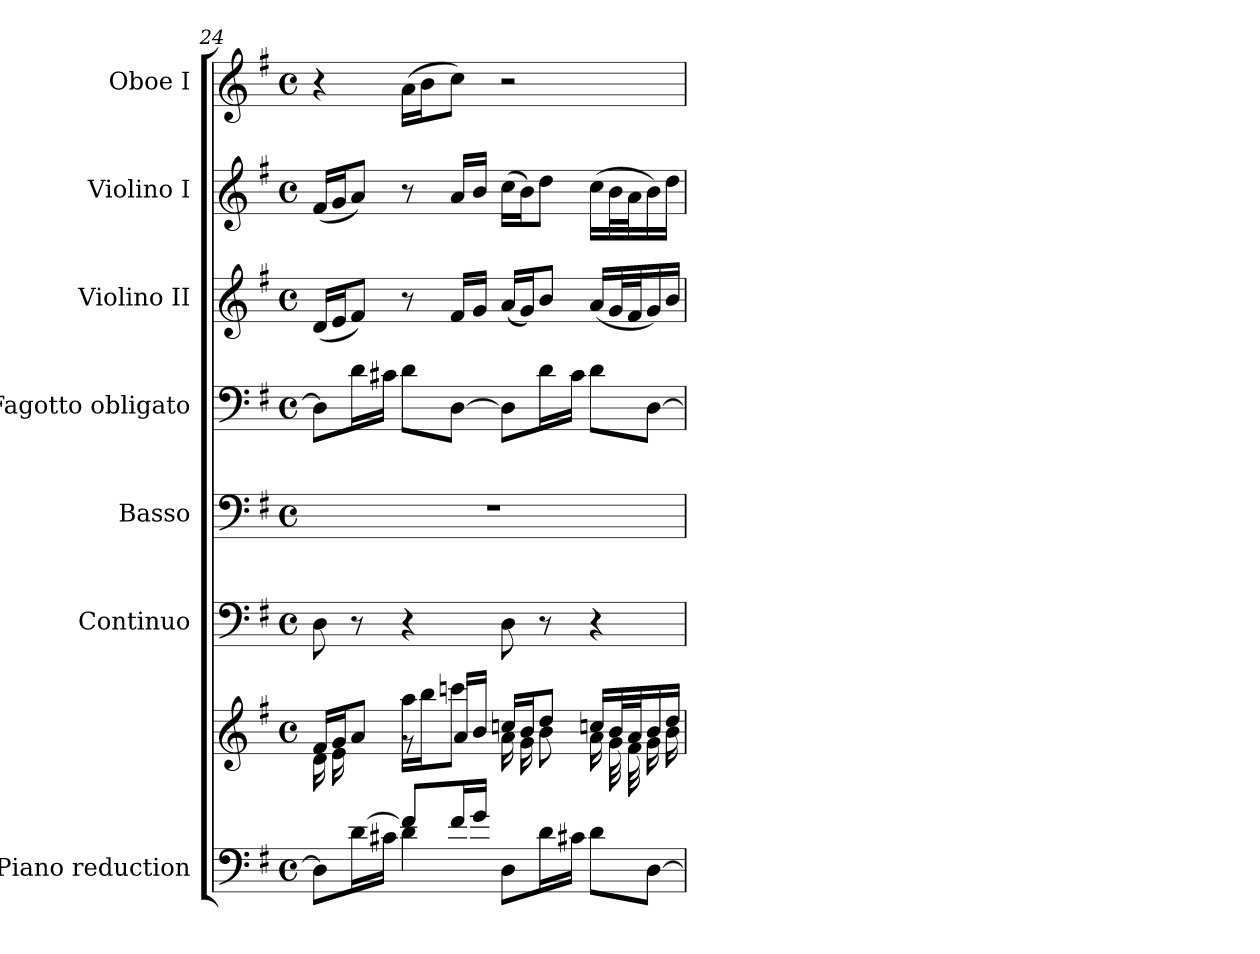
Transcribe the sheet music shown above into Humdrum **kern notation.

**kern	**kern	**kern	**kern	**kern	**kern	**kern	**kern
*part7	*part7	*part6	*part5	*part4	*part3	*part2	*part1
*staff8	*staff7	*staff6	*staff5	*staff4	*staff3	*staff2	*staff1
*I"Piano reduction	*	*I"Continuo	*I"Basso	*I"Fagotto obligato	*I"Violino II	*I"Violino I	*I"Oboe I
*I'Pno	*	*	*	*	*I'Vln	*I'Vln	*I'Ob
*clefF4	*clefG2	*clefF4	*clefF4	*clefF4	*clefG2	*clefG2	*clefG2
*k[f#]	*k[f#]	*k[f#]	*k[f#]	*k[f#]	*k[f#]	*k[f#]	*k[f#]
*M4/4	*M4/4	*M4/4	*M4/4	*M4/4	*M4/4	*M4/4	*M4/4
*met(c)	*met(c)	*met(c)	*met(c)	*met(c)	*met(c)	*met(c)	*met(c)
=24	=24	=24	=24	=24	=24	=24	=24
*^	*^	*	*	*	*	*	*
*	*	*	*^	*	*	*	*	*	*
8ryy	8D\L]	16f#/LL	16d\LL	4ryy	8D\	1r	8D\L]	(16d/LL	(16f#/LL	4r
.	.	16g/J	16e\J	.	.	.	.	16e/J	16g/J	.
[8f#/J	16d\L	8a/J	4.ryy	.	8r	.	16d\L	8f#/J)	8a/J)	.
.	16c#X\JJ	.	.	.	.	.	16c#X\JJ	.	.	.
8f#/L]	4d\	16aa\LL	.	8r	4r	.	8d\L	8r	8r	(16a\LL
.	.	16bb\J	.	.	.	.	.	.	.	16b\J
16f#/L	.	8cccn\J	.	16a/LL	.	.	[8D\J	16f#/LL	16a/LL	8cc\J)
16g/JJ	.	.	.	16b/JJ	.	.	.	16g/JJ	16b/JJ	.
2ryy	8D\L	16ccn/LL	16a\LL	2ryy	8D\	.	8D\L]	(16a/LL	(16cc\LL	2r
.	.	16b/J	16g\J	.	.	.	.	16g/J)	16b\J)	.
.	16d\L	8dd/J	8b\J	.	8r	.	16d\L	8b/J	8dd\J	.
.	16c#X\JJ	.	.	.	.	.	16c#\JJ	.	.	.
.	8d\L	16ccn/LL	16a\LL	.	4r	.	8d\L	(16a/LL	(16cc\LL	.
.	.	32b/L	32g\L	.	.	.	.	32g/L	32b\L	.
.	.	32a/J	32f#\J	.	.	.	.	32f#/J	32a\J	.
.	[>8D\J	16b/	16g\	.	.	.	[8D\J	16g/)	16b\)	.
.	.	16dd/JJ	16b\JJ	.	.	.	.	16b/JJ	16dd\JJ	.
*v	*v	*	*	*	*	*	*	*	*	*
*	*v	*v	*v	*	*	*	*	*	*
=	=	=	=	=	=	=	=
*-	*-	*-	*-	*-	*-	*-	*-
